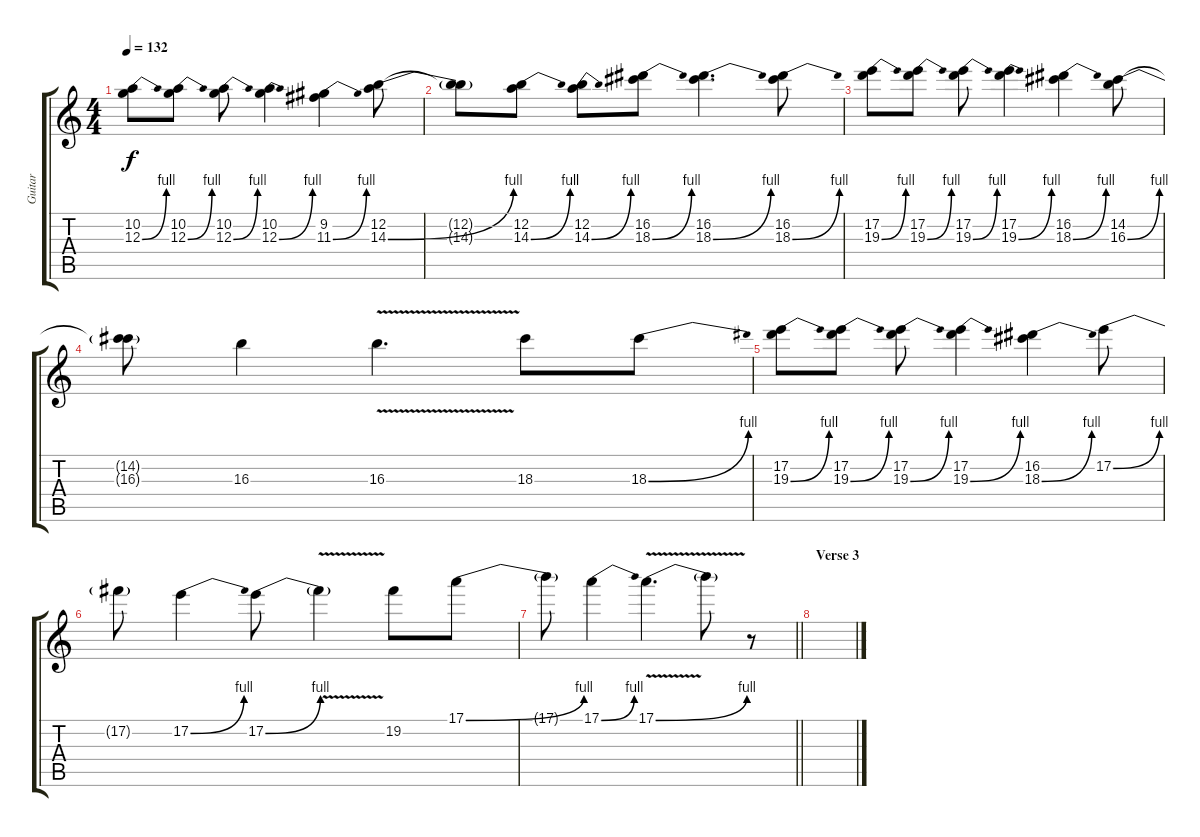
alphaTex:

\track ("Guitar" "Guitar") {instrument distortionguitar}
\staff {score tabs}
\tuning (E4 B3 G3 D3 A2 E2) {hide}
\ts (4 4)
\tempo 132
\clef g2
\ks c
(10.2 12.3{be (bend 0 0 60 4)}).8{dy f} (10.2 12.3{be (bend 0 0 60 4)}).8 (10.2 12.3{be (bend 0 0 60 4)}).8 (10.2 12.3{be (bend 0 0 60 4)}).4 (9.2 11.3{be (bend 0 0 60 4)}).4 (12.2 14.3{be (bend 0 0 60 4)}).8 |
(12.2{t} 14.3{t}).8 (12.2 14.3{be (bend 0 0 60 4)}).8 (12.2 14.3{be (bend 0 0 60 4)}).8 (16.2 18.3{be (bend 0 0 60 4)}).8 (16.2 18.3{be (bend 0 0 60 4)}).4{d} (16.2 18.3{be (bend 0 0 60 4)}).8 |
(17.2 19.3{be (bend 0 0 60 4)}).8 (17.2 19.3{be (bend 0 0 60 4)}).8 (17.2 19.3{be (bend 0 0 60 4)}).8 (17.2 19.3{be (bend 0 0 60 4)}).4 (16.2 18.3{be (bend 0 0 60 4)}).4 (14.2 16.3{be (bend 0 0 60 4)}).8 |
(14.2{t} 16.3{t}).8 16.3.4 16.3{v}.4{d} 18.3.8 18.3{be (bend 0 0 60 4)}.8 |
(17.2 19.3{be (bend 0 0 60 4)}).8 (17.2 19.3{be (bend 0 0 60 4)}).8 (17.2 19.3{be (bend 0 0 60 4)}).8 (17.2 19.3{be (bend 0 0 60 4)}).4 (16.2 18.3{be (bend 0 0 60 4)}).4 17.2{be (bend 0 0 60 4)}.8 |
17.2{t}.8 17.2{be (bend 0 0 60 4)}.4 17.2{be (bend 0 0 60 4)}.8 17.2{v t}.4 19.2.8 17.1{be (bend 0 0 60 4)}.8 |
\barLineRight lightlight
17.1{t}.8 17.1{be (bend 0 0 60 4)}.4 17.1{be (bend 0 0 60 4) v}.4{d} 17.1{t}.8 r.8{volume 10} |
\section ("" "Verse 3")
